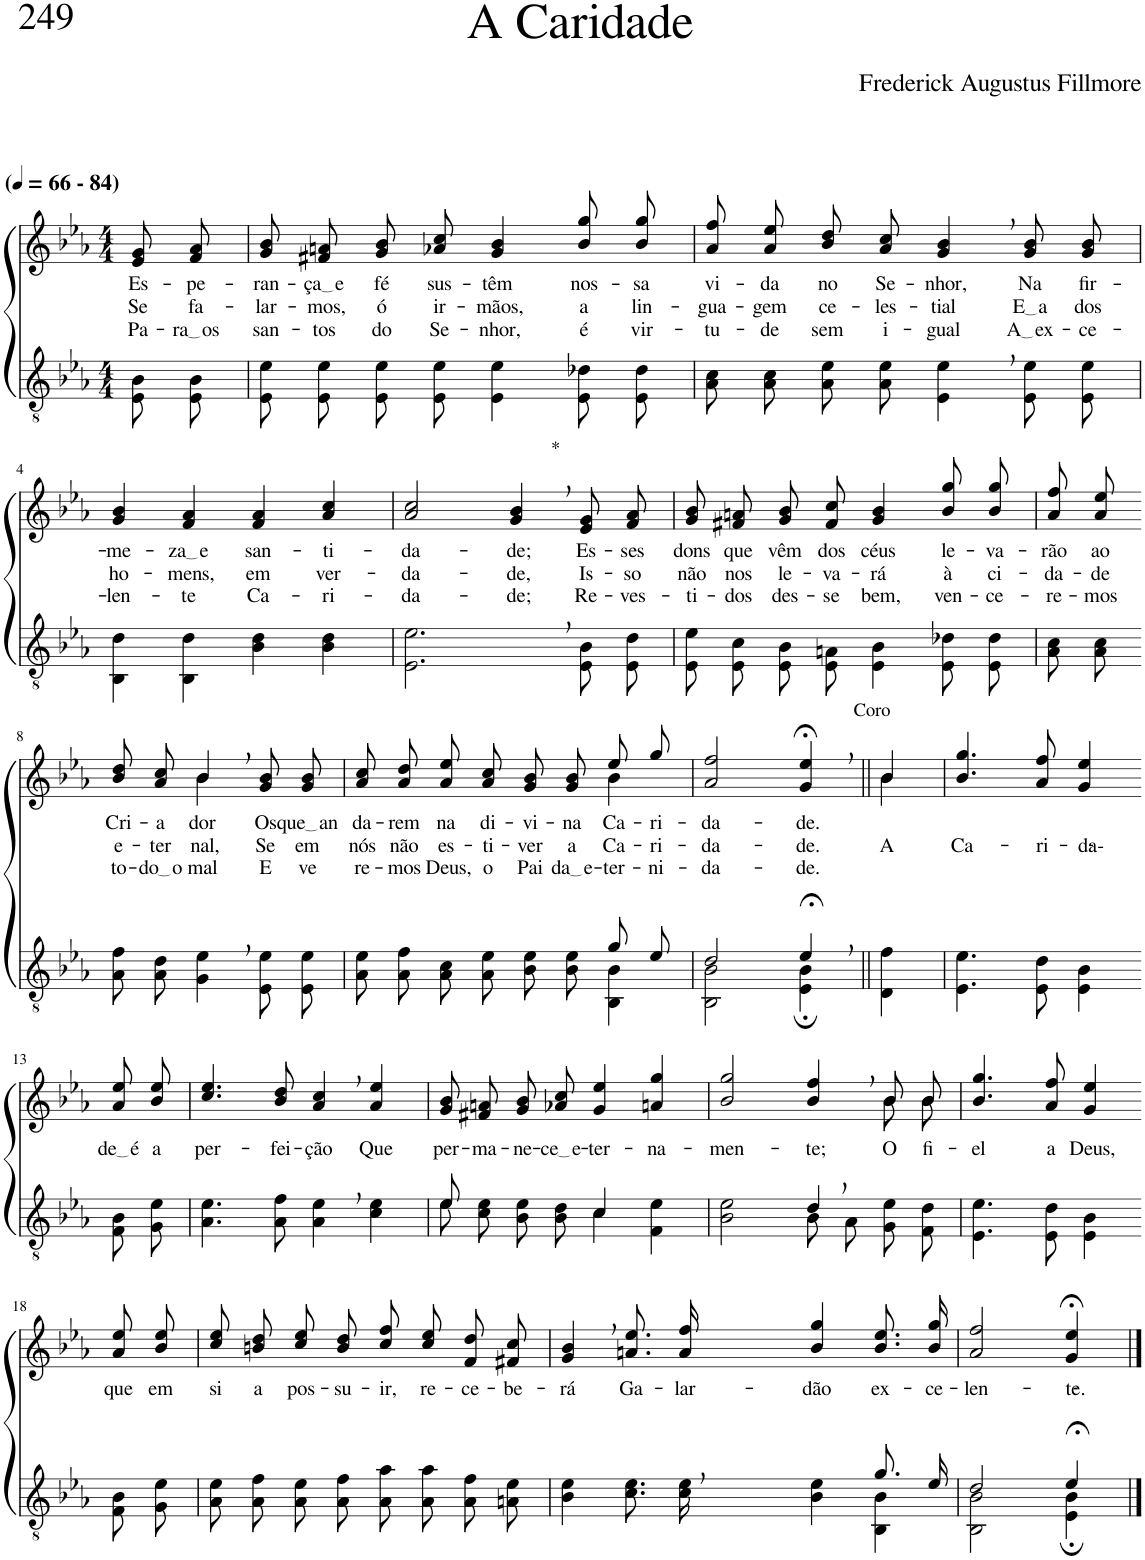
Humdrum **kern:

**kern	**kern	**text	**text	**text
*part2	*part1	*part1	*part1	*part1
*staff2	*staff1	*staff1	*staff1	*staff1
*I"Parte III e IV	*I"Parte I e II	*	*	*
*clefGv2	*clefG2	*	*	*
*Trd3c5	*Trd3c5	*	*	*
*k[b-e-a-]	*k[b-e-a-]	*	*	*
*M4/4	*M4/4	*	*	*
*MM66	*MM66	*	*	*
=1	=1	=1	=1	=1
!	!LO:TX:a:B:t=(	!	!	!
!	!LO:TX:a:B:t=- 84)	!	!	!
!	!	!LO:LY:b	!LO:LY:b	!LO:LY:b
8E-/ 8B-/L	8e-/ 8g/L	Es-	Se	Pa-
!	!	!LO:LY:b	!LO:LY:b	!LO:LY:b
8E-/ 8B-/J	8f/ 8a-/J	-pe-	fa-	ra os
=2	=2	=2	=2	=2
!	!	!LO:LY:b	!LO:LY:b	!LO:LY:b
8E-/ 8e-/L	8g/ 8b-/L	-ran-	-lar-	san-
!	!	!LO:LY:b	!LO:LY:b	!LO:LY:b
8E-/ 8e-/J	8f#X/ 8an/J	ça e	-mos,	-tos
!	!	!LO:LY:b	!LO:LY:b	!LO:LY:b
8E-/ 8e-/L	8g/ 8b-/L	fé	ó	do
!	!	!LO:LY:b	!LO:LY:b	!LO:LY:b
8E-/ 8e-/J	8a-X/ 8cc/J	sus-	ir-	Se-
!	!	!LO:LY:b	!LO:LY:b	!LO:LY:b
4E-\ 4e-\	4g/ 4b-/	-têm	-mãos,	-nhor,
!	!	!LO:LY:b	!LO:LY:b	!LO:LY:b
8E-/ 8d-X/L	8b-\ 8gg\L	nos-	a	é
!	!	!LO:LY:b	!LO:LY:b	!LO:LY:b
8E-/ 8d-/J	8b-\ 8gg\J	-sa	lin-	vir-
=3	=3	=3	=3	=3
!	!	!LO:LY:b	!LO:LY:b	!LO:LY:b
8A-\ 8c\L	8a-\ 8ff\L	vi-	-gua-	-tu-
!	!	!LO:LY:b	!LO:LY:b	!LO:LY:b
8A-\ 8c\J	8a-\ 8ee-\J	-da	-gem	-de
!	!	!LO:LY:b	!LO:LY:b	!LO:LY:b
8A-\ 8e-\L	8b-\ 8dd\L	no	ce-	sem
!	!	!LO:LY:b	!LO:LY:b	!LO:LY:b
8A-\ 8e-\J	8a-\ 8cc\J	Se-	-les-	i-
!	!	!LO:LY:b	!LO:LY:b	!LO:LY:b
4E-\, 4e-\,	4g/, 4b-/,	-nhor,	-tial	-gual
!	!	!LO:LY:b	!LO:LY:b	!LO:LY:b
8E-/ 8e-/L	8g/ 8b-/L	Na	E a	A ex
!	!	!LO:LY:b	!LO:LY:b	!LO:LY:b
8E-/ 8e-/J	8g/ 8b-/J	fir-	dos	-ce-
!!LO:LB:g=z
=4	=4	=4	=4	=4
!	!	!LO:LY:b	!LO:LY:b	!LO:LY:b
4BB-\ 4d\	4g/ 4b-/	-me-	ho-	-len-
!	!	!LO:LY:b	!LO:LY:b	!LO:LY:b
4BB-\ 4d\	4f/ 4a-/	za e	-mens,	-te
!	!	!LO:LY:b	!LO:LY:b	!LO:LY:b
4B-\ 4d\	4f/ 4a-/	san-	em	Ca-
!	!	!LO:LY:b	!LO:LY:b	!LO:LY:b
4B-\ 4d\	4a-/ 4cc/	-ti-	ver-	-ri-
=5	=5	=5	=5	=5
!	!	!LO:LY:b	!LO:LY:b	!LO:LY:b
2.E-\, 2.e-\,	2a-/ 2cc/	-da-	-da-	-da-
!	!LO:TX:a:t=*	!	!	!
!	!	!LO:LY:b	!LO:LY:b	!LO:LY:b
.	4g/, 4b-/,	-de;	-de,	-de;
!	!	!LO:LY:b	!LO:LY:b	!LO:LY:b
8E-/ 8B-/L	8e-/ 8g/L	Es-	Is-	Re-
!	!	!LO:LY:b	!LO:LY:b	!LO:LY:b
8E-/ 8d/J	8f/ 8a-/J	-ses	-so	-ves-
=6	=6	=6	=6	=6
!	!	!LO:LY:b	!LO:LY:b	!LO:LY:b
8E-/ 8e-/L	8g/ 8b-/L	dons	não	-ti-
!	!	!LO:LY:b	!LO:LY:b	!LO:LY:b
8E-/ 8c/J	8f#X/ 8an/J	que	nos	-dos
!	!	!LO:LY:b	!LO:LY:b	!LO:LY:b
8E-/ 8B-/L	8g/ 8b-/L	vêm	le-	des-
!	!	!LO:LY:b	!LO:LY:b	!LO:LY:b
8E-/ 8An/J	8f#/ 8cc/J	dos	-va-	-se
!	!	!LO:LY:b	!LO:LY:b	!LO:LY:b
4E-\ 4B-\	4g/ 4b-/	céus	-rá	bem,
!	!	!LO:LY:b	!LO:LY:b	!LO:LY:b
8E-/ 8d-X/L	8b-\ 8gg\L	le-	à	ven-
!	!	!LO:LY:b	!LO:LY:b	!LO:LY:b
8E-/ 8d-/J	8b-\ 8gg\J	-va-	ci-	-ce-
=7	=7	=7	=7	=7
!	!	!LO:LY:b	!LO:LY:b	!LO:LY:b
8A-\ 8c\L	8a-\ 8ff\L	-rão	-da-	-re-
!	!	!LO:LY:b	!LO:LY:b	!LO:LY:b
8A-\ 8c\J	8a-\ 8ee-\J	ao	-de	-mos
!!LO:LB:g=z
=8-	=8-	=8-	=8-	=8-
*	*^	*	*	*
!	!	!	!LO:LY:b	!LO:LY:b	!LO:LY:b
8A-\ 8f\L	4ryy	8b-\ 8dd\L	Cri-	e-	to-
!	!	!	!LO:LY:b	!LO:LY:b	!LO:LY:b
8A-\ 8d\J	.	8a-\ 8cc\J	-a-	-ter-	do o
!	!	!	!LO:LY:b	!LO:LY:b	!LO:LY:b
4G\, 4e-\,	4b-,\	4b-/	-dor	-nal,	mal
!	!	!	!LO:LY:b	!LO:LY:b	!LO:LY:b
8E-/ 8e-/L	4ryy	8g/ 8b-/L	Os	Se	E
!	!	!	!LO:LY:b	!LO:LY:b	!LO:LY:b
8E-/ 8e-/J	.	8g/ 8b-/J	que an	em	ve-
=9	=9	=9	=9	=9	=9
*^	*	*	*	*	*
!	!	!	!	!LO:LY:b	!LO:LY:b	!LO:LY:b
2ryy	8A-\ 8e-\L	8a-\ 8cc\L	2.ryy	da-	nós	re-
!	!	!	!	!LO:LY:b	!LO:LY:b	!LO:LY:b
.	8A-\ 8f\J	8a-\ 8dd\J	.	-rem	não	-mos
!	!	!	!	!LO:LY:b	!LO:LY:b	!LO:LY:b
.	8A-\ 8c\L	8a-\ 8ee-\L	.	na	es-	Deus,
!	!	!	!	!LO:LY:b	!LO:LY:b	!LO:LY:b
.	8A-\ 8e-\J	8a-\ 8cc\J	.	di-	-ti-	o
!	!	!	!	!LO:LY:b	!LO:LY:b	!LO:LY:b
4ryy	8B-\ 8e-\L	8g/ 8b-/L	.	-vi-	-ver	Pai
!	!	!	!	!LO:LY:b	!LO:LY:b	!LO:LY:b
.	8B-\ 8e-\J	8g/ 8b-/J	.	-na	a	da e
!	!	!	!	!	!	!LO:LY:b
!	!	!	!	!LO:LY:b	!LO:LY:b	!
8g/L	4BB-\ 4B-\	8ee-/L	4b-\	-Ca-	Ca-	-ter-
!	!	!	!	!LO:LY:b	!LO:LY:b	!LO:LY:b
8e-/J	.	8gg/J	.	-ri-	-ri-	-ni-
*	*	*v	*v	*	*	*
=10	=10	=10	=10	=10	=10
!	!	!	!LO:LY:b	!LO:LY:b	!LO:LY:b
2d/	2BB-\ 2B-\	2a-/ 2ff/	-da-	-da-	-da-
!	!	!	!LO:LY:b	!LO:LY:b	!LO:LY:b
4e-;<,/	4E-\; 4B-\;	4g/;<, 4ee-/;<,	-de.	-de.	-de.
=11||	=11||	=11||	=11||	=11||	=11||
!	!	!LO:TX:a:t=Coro	!	!	!
!	!	!	!	!LO:LY:b	!
*v	*v	*^	*	*	*
4D\ 4f\	4b-\	4b-/	.	A	.
=12	=12	=12	=12	=12	=12
!	!	!	!	!LO:LY:b	!
*	*v	*v	*	*	*
4.E-\ 4.e-\	4.b-/ 4.gg/	.	Ca-	.
!	!	!	!LO:LY:b	!
8E-\ 8d\	8a-/ 8ff/	.	-ri-	.
!	!	!	!LO:LY:b	!
4E-\ 4B-\	4g/ 4ee-/	.	-da--	.
!!LO:LB:g=z
=13-	=13-	=13-	=13-	=13-
!	!	!LO:LY:b	!	!
8F\ 8B-\L	8a-\ 8ee-\L	de é	.	.
!	!	!LO:LY:b	!	!
8G\ 8e-\J	8b-\ 8ee-\J	a	.	.
=14	=14	=14	=14	=14
!	!	!LO:LY:b	!	!
4.A-\ 4.e-\	4.cc/ 4.ee-/	per-	.	.
!	!	!LO:LY:b	!	!
8A-\ 8f\	8b-/ 8dd/	-fei-	.	.
!	!	!LO:LY:b	!	!
4A-\, 4e-\,	4a-/, 4cc/,	-ção	.	.
!	!	!LO:LY:b	!	!
4c\ 4e-\	4a-/ 4ee-/	Que	.	.
=15	=15	=15	=15	=15
*^	*	*	*	*
!	!	!	!LO:LY:b	!	!
8e-/	8e-\L	8g/ 8b-/L	per-	.	.
!	!	!	!LO:LY:b	!	!
4.ryy	8c\ 8e-\J	8f#X/ 8an/J	-ma-	.	.
!	!	!	!LO:LY:b	!	!
.	8B-\ 8e-\L	8g/ 8b-/L	-ne-	.	.
!	!	!	!LO:LY:b	!	!
.	8B-\ 8d\J	8a-X/ 8cc/J	ce e	.	.
!	!	!	!LO:LY:b	!	!
4c/	4c\	4g/ 4ee-/	-ter-	.	.
!	!	!	!LO:LY:b	!	!
4ryy	4F\ 4e-\	4an/ 4gg/	-na-	.	.
=16	=16	=16	=16	=16	=16
!	!	!	!LO:LY:b	!	!
*	*	*^	*	*	*
2ryy	2B-\ 2e-\	2b-/ 2gg/	2.ryy	-men-	.	.
!	!	!	!	!LO:LY:b	!	!
4d,/	8B-\L	4b-/, 4ff/,	.	-te;	.	.
.	8A-\J	.	.	.	.	.
!	!	!	!	!LO:LY:b	!	!
4ryy	8G\ 8e-\L	8b-/L	8b-\L	O	.	.
!	!	!	!	!LO:LY:b	!	!
.	8F\ 8d\J	8b-/J	8b-\J	fi-	.	.
=17	=17	=17	=17	=17	=17	=17
!	!	!	!	!LO:LY:b	!	!
*v	*v	*	*	*	*	*
*	*v	*v	*	*	*
4.E-\ 4.e-\	4.b-/ 4.gg/	-el	.	.
!	!	!LO:LY:b	!	!
8E-\ 8d\	8a-/ 8ff/	a	.	.
!	!	!LO:LY:b	!	!
4E-\ 4B-\	4g/ 4ee-/	Deus,	.	.
!!LO:LB:g=z
=18-	=18-	=18-	=18-	=18-
!	!	!LO:LY:b	!	!
8F\ 8B-\L	8a-\ 8ee-\L	que	.	.
!	!	!LO:LY:b	!	!
8G\ 8e-\J	8b-\ 8ee-\J	em	.	.
=19	=19	=19	=19	=19
!	!	!LO:LY:b	!	!
8A-\ 8e-\L	8cc\ 8ee-\L	si	.	.
!	!	!LO:LY:b	!	!
8A-\ 8f\J	8bn\ 8dd\J	a	.	.
!	!	!LO:LY:b	!	!
8A-\ 8e-\L	8cc\ 8ee-\L	pos-	.	.
!	!	!LO:LY:b	!	!
8A-\ 8f\J	8b\ 8dd\J	-su-	.	.
!	!	!LO:LY:b	!	!
8A-\ 8a-\L	8cc\ 8ff\L	-ir,	.	.
!	!	!LO:LY:b	!	!
8A-\ 8a-\J	8cc\ 8ee-\J	re-	.	.
!	!	!LO:LY:b	!	!
8A-\ 8f\L	8f/ 8dd/L	-ce-	.	.
!	!	!LO:LY:b	!	!
8An\ 8e-\J	8f#X/ 8cc/J	-be-	.	.
=20	=20	=20	=20	=20
*^	*	*	*	*
!	!	!	!LO:LY:b	!	!
2ryy	4B-\ 4e-\	4g/, 4b-/,	-rá	.	.
!	!	!	!LO:LY:b	!	!
.	8.c\ 8.e-\L	8.an\ 8.ee-\L	Ga-	.	.
!	!	!	!LO:LY:b	!	!
.	16c\ 16e-\Jk	16a\ 16ff\Jk	-lar-	.	.
!	!	!	!LO:LY:b	!	!
4ryy	4B-\ 4e-\	4b-/ 4gg/	-dão	.	.
!	!	!	!LO:LY:b	!	!
8.g/L	4BB-\ 4B-\	8.b-\ 8.ee-\L	ex-	.	.
!	!	!	!LO:LY:b	!	!
16e-/Jk	.	16b-\ 16gg\Jk	-ce-	.	.
=21	=21	=21	=21	=21	=21
!	!	!	!LO:LY:b	!	!
2d/	2BB-\ 2B-\	2a-/ 2ff/	-len-	.	.
!	!	!	!LO:LY:b	!	!
4e-;</	4E-\; 4B-\;	4g/;< 4ee-/;<	-te.-	.	.
*v	*v	*	*	*	*
==	==	==	==	==
*-	*-	*-	*-	*-
